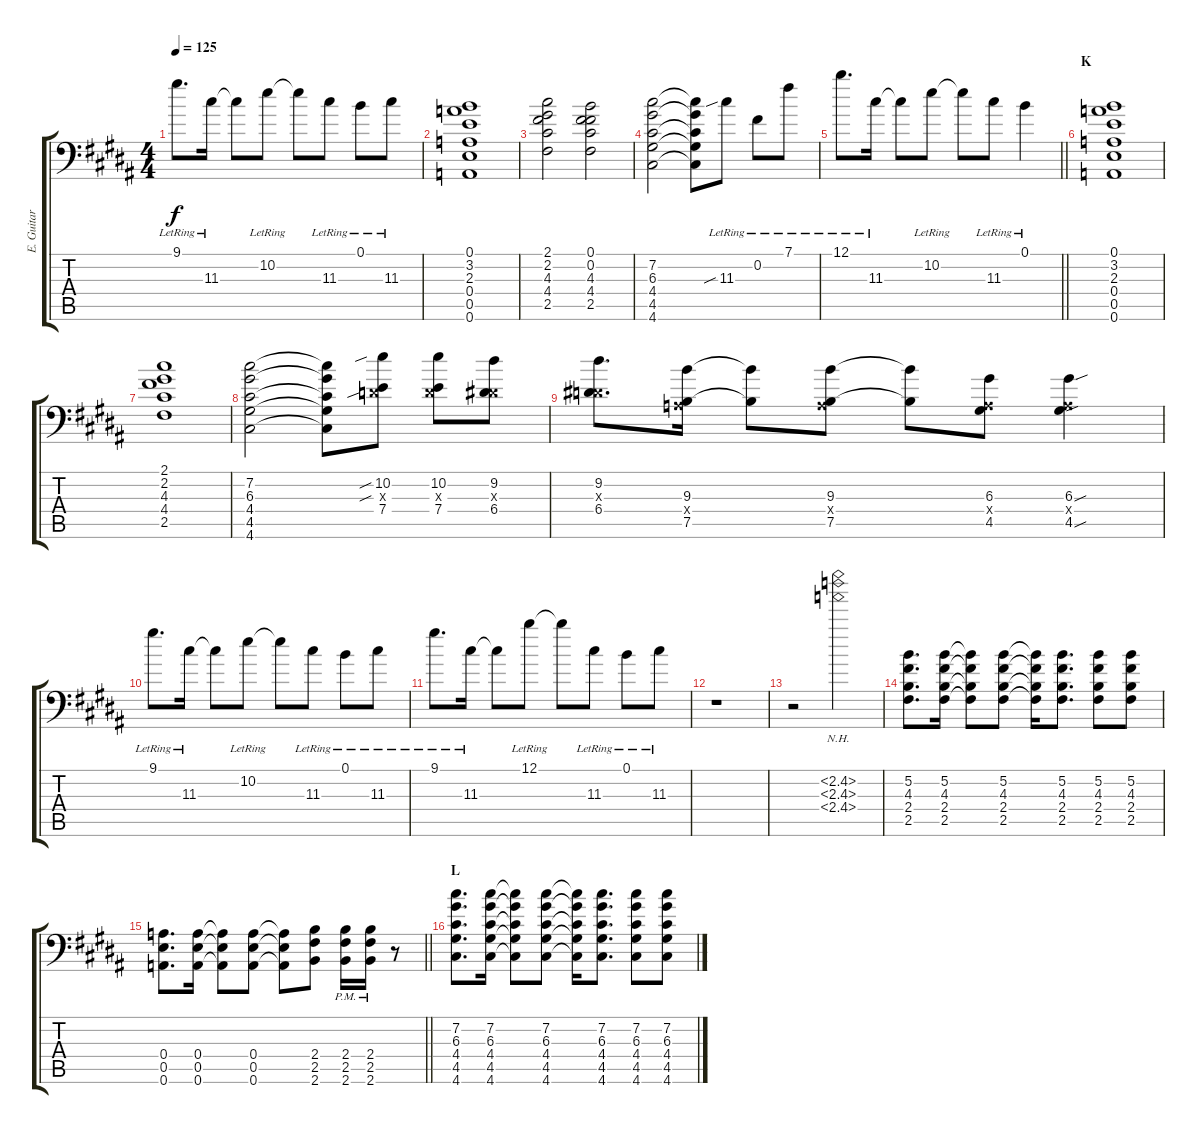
\track ("E. Guitar II" "E. Guitar ") {instrument overdrivenguitar}
\staff {score tabs}
\tuning (B3 Gb3 D3 A2 E2 A1) {hide}
\ts (4 4)
\tempo 125
\clef f4
\ks b
9.1{lr}.8{d dy f} 11.3{lr}.16 11.3{t}.8 10.2{lr}.8 10.2{t}.8 11.3{lr}.8 0.1{lr}.8 11.3{lr}.8 |
(0.1 3.2 2.3 0.4 0.5 0.6).1 |
(2.1 2.2 4.3 4.4 2.5).2 (0.1 0.2 4.3 4.4 2.5).2 |
(7.2 6.3 4.4 4.5 4.6).2 (7.2{t} 6.3{t} 4.4{t} 4.5{t} 4.6{t}).8 11.3{sib lr}.8 0.2{lr}.8 7.1{lr}.8 |
\barLineRight lightlight
12.1{lr}.8{d} 11.3{lr}.16 11.3{t}.8 10.2{lr}.8 10.2{t}.8 11.3{lr}.8 0.1{lr}.4 |
\section ("" "K")
(0.1 3.2 2.3 0.4 0.5 0.6).1 |
(2.1 2.2 4.3 4.4 2.5).1 |
(7.2 6.3 4.4 4.5 4.6).2 (7.2{t} 6.3{t} 4.4{t} 4.5{t} 4.6{t}).8 (10.2{sib} 0.3{sib x} 7.4).8 (10.2 0.3{x} 7.4).8 (9.2 0.3{x} 6.4).8 |
(9.2 0.3{x} 6.4).8{d} (9.3 0.4{x} 7.5).16 (9.3{t} 7.5{t}).8 (9.3 0.4{x} 7.5).8 (9.3{t} 7.5{t}).8 (6.3 0.4{x} 4.5).8 (6.3{sou} 0.4{x} 4.5{sou}).4 |
9.1{lr}.8{d} 11.3{lr}.16 11.3{t}.8 10.2{lr}.8 10.2{t}.8 11.3{lr}.8 0.1{lr}.8 11.3{lr}.8 |
9.1{lr}.8{d} 11.3{lr}.16 11.3{t}.8 12.1{lr}.8 12.1{t}.8 11.3{lr}.8 0.1{lr}.8 11.3{lr}.8 |
r.1 |
r.2 (2.2{nh} 2.3{nh} 2.4{nh}).2 |
(5.2 4.3 2.4 2.5).8{d} (5.2 4.3 2.4 2.5).16 (5.2{t} 4.3{t} 2.4{t} 2.5{t}).8 (5.2 4.3 2.4 2.5).8 (5.2{t} 4.3{t} 2.4{t} 2.5{t}).16 (5.2 4.3 2.4 2.5).8{d} (5.2 4.3 2.4 2.5).8 (5.2 4.3 2.4 2.5).8 |
\barLineRight lightlight
(0.4 0.5 0.6).8{d} (0.4 0.5 0.6).16 (0.4{t} 0.5{t} 0.6{t}).8 (0.4 0.5 0.6).8 (0.4{t} 0.5{t} 0.6{t}).8 (2.4 2.5 2.6).8 (2.4{pm} 2.5{pm} 2.6{pm}).16 (2.4{pm} 2.5{pm} 2.6{pm}).16 r.8 |
\section ("" "L")
(7.2 6.3 4.4 4.5 4.6).8{d} (7.2 6.3 4.4 4.5 4.6).16 (7.2{t} 6.3{t} 4.4{t} 4.5{t} 4.6{t}).8 (7.2 6.3 4.4 4.5 4.6).8 (7.2{t} 6.3{t} 4.4{t} 4.5{t} 4.6{t}).16 (7.2 6.3 4.4 4.5 4.6).8{d} (7.2 6.3 4.4 4.5 4.6).8 (7.2 6.3 4.4 4.5 4.6).8
